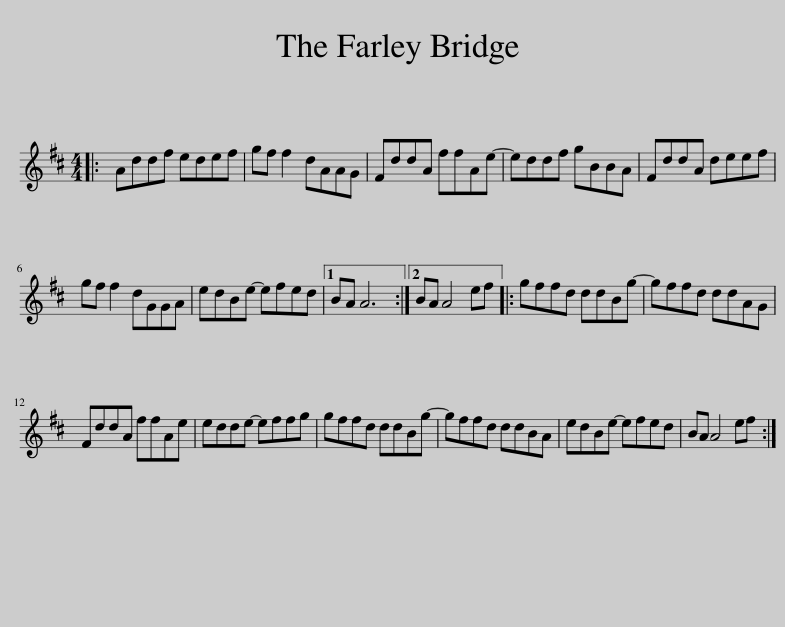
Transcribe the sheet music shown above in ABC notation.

X:1
L:1/8
M:4/4
I:linebreak $
K:D
V:1 treble
V:1
|: Addf edef | gf f2 dAAG | FddA ffAe- | eddf gBBA | FddA deef |$ %5
 gf f2 dGGA | edBe- efed |1 BA A6 :|2 BA A4 ef |: gffd ddBg- | %10
 gffd ddAG |$ FddA ffAe | edde- effg | gffd ddBg- | gffd ddBA | %15
 edBe- efed | BA A4 ef :| %17
